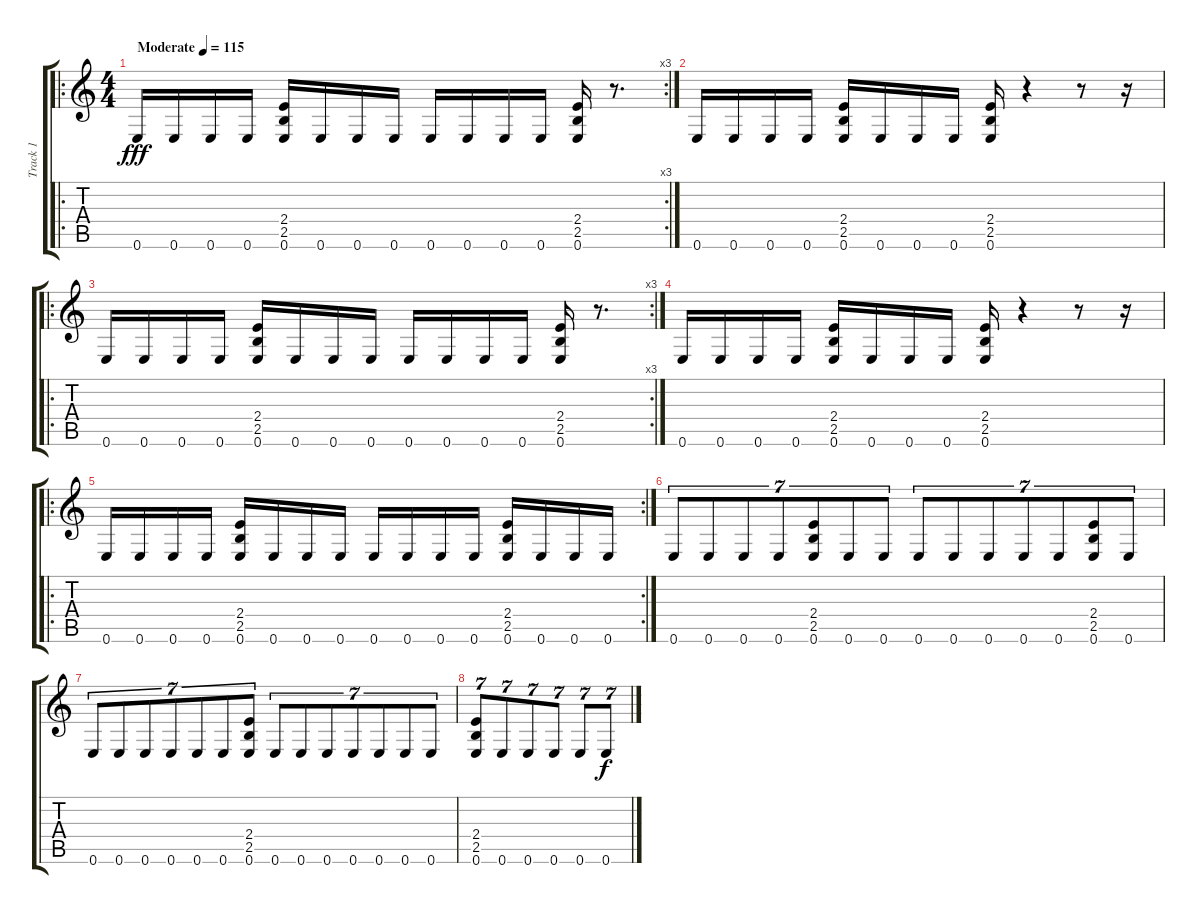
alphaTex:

\track ("Track 1" "Track 1") {instrument distortionguitar}
\staff {score tabs}
\tuning (E4 B3 G3 D3 A2 E2) {hide}
\ro
\rc 3
\ts (4 4)
\tempo (115 "Moderate")
\clef g2
\ks c
0.6.16{dy fff instrument distortionguitar} 0.6.16 0.6.16 0.6.16 (2.4 2.5 0.6).16 0.6.16 0.6.16 0.6.16 0.6.16 0.6.16 0.6.16 0.6.16 (2.4 2.5 0.6).16 r.8{d} |
0.6.16 0.6.16 0.6.16 0.6.16 (2.4 2.5 0.6).16 0.6.16 0.6.16 0.6.16 (2.4 2.5 0.6).16 r.4 r.8 r.16 |
\ro
\rc 3
0.6.16 0.6.16 0.6.16 0.6.16 (2.4 2.5 0.6).16 0.6.16 0.6.16 0.6.16 0.6.16 0.6.16 0.6.16 0.6.16 (2.4 2.5 0.6).16 r.8{d} |
0.6.16 0.6.16 0.6.16 0.6.16 (2.4 2.5 0.6).16 0.6.16 0.6.16 0.6.16 (2.4 2.5 0.6).16 r.4 r.8 r.16 |
\ro
\rc 2
0.6.16 0.6.16 0.6.16 0.6.16 (2.4 2.5 0.6).16 0.6.16 0.6.16 0.6.16 0.6.16 0.6.16 0.6.16 0.6.16 (2.4 2.5 0.6).16 0.6.16 0.6.16 0.6.16 |
0.6.8{tu (7 4)} 0.6.8{tu (7 4)} 0.6.8{tu (7 4)} 0.6.8{tu (7 4)} (2.4 2.5 0.6).8{tu (7 4)} 0.6.8{tu (7 4)} 0.6.8{tu (7 4)} 0.6.8{tu (7 4)} 0.6.8{tu (7 4)} 0.6.8{tu (7 4)} 0.6.8{tu (7 4)} 0.6.8{tu (7 4)} (2.4 2.5 0.6).8{tu (7 4)} 0.6.8{tu (7 4)} |
0.6.8{tu (7 4)} 0.6.8{tu (7 4)} 0.6.8{tu (7 4)} 0.6.8{tu (7 4)} 0.6.8{tu (7 4)} 0.6.8{tu (7 4)} (2.4 2.5 0.6).8{tu (7 4)} 0.6.8{tu (7 4)} 0.6.8{tu (7 4)} 0.6.8{tu (7 4)} 0.6.8{tu (7 4)} 0.6.8{tu (7 4)} 0.6.8{tu (7 4)} 0.6.8{tu (7 4)} |
(2.4 2.5 0.6).8{tu (7 4)} 0.6.8{tu (7 4)} 0.6.8{tu (7 4)} 0.6.8{tu (7 4)} 0.6.8{tu (7 4)} 0.6.8{tu (7 4) dy f}
